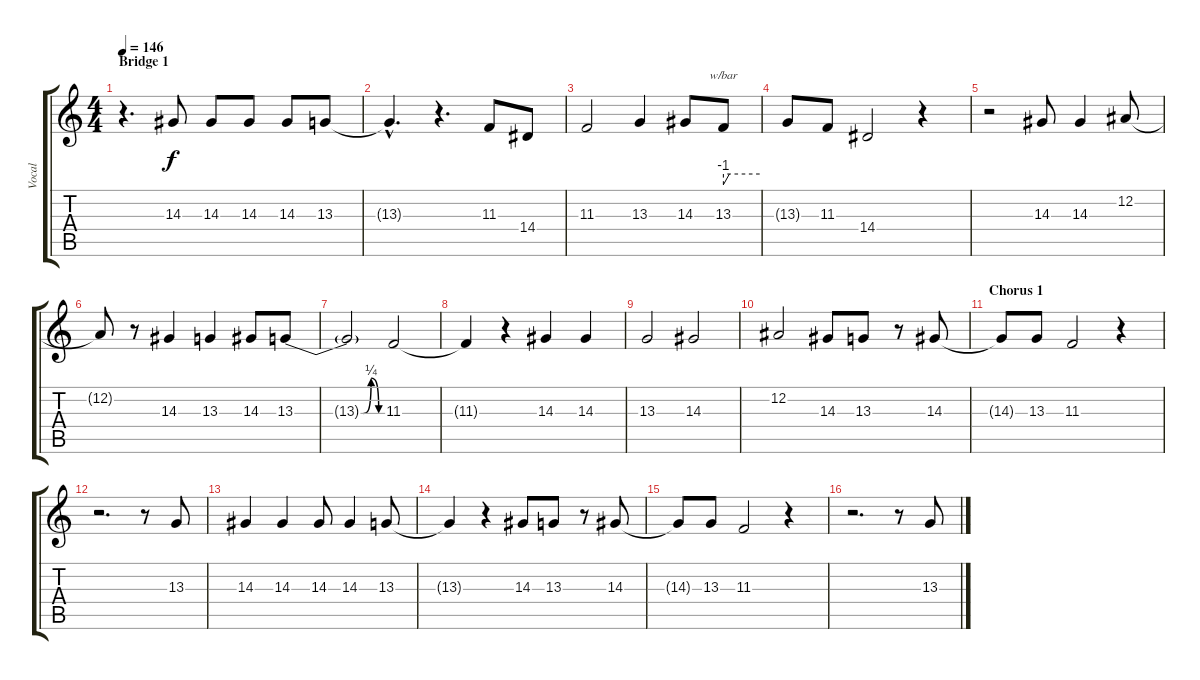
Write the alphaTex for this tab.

\track ("Vocal" "Vocal") {instrument viola}
\staff {score tabs}
\tuning (Eb4 Bb3 Gb3 Db3 Ab2 Eb2) {hide}
\ts (4 4)
\section ("" "Bridge 1")
\tempo 146
\clef g2
\ks c
r.4{d dy f} 14.3.8 14.3.8 14.3.8 14.3.8 13.3.8 |
13.3{hac t}.4{d} r.4{d} 11.3.8 14.4.8 |
11.3.2 13.3.4 14.3.8 13.3.8{tbe (custom default 0 -4 10 0 60 0)} |
13.3{t}.8 11.3.8 14.4.2 r.4 |
r.2 14.3.8 14.3.4 12.2.8 |
12.2{t}.8 r.8 14.3.4 13.3.4 14.3.8 13.3{be (custom 0 0 45 0 50 1 55 0 60 0)}.8 |
13.3{t}.2 11.3.2 |
11.3{t}.4 r.4 14.3.4 14.3.4 |
13.3.2 14.3.2 |
12.2.2 14.3.8 13.3.8 r.8 14.3.8 |
\section ("" "Chorus 1")
14.3{t}.8 13.3.8 11.3.2 r.4 |
r.2{d} r.8 13.3.8 |
14.3.4 14.3.4 14.3.8 14.3.4 13.3.8 |
13.3{t}.4 r.4 14.3.8 13.3.8 r.8 14.3.8 |
14.3{t}.8 13.3.8 11.3.2 r.4 |
r.2{d} r.8 13.3.8
